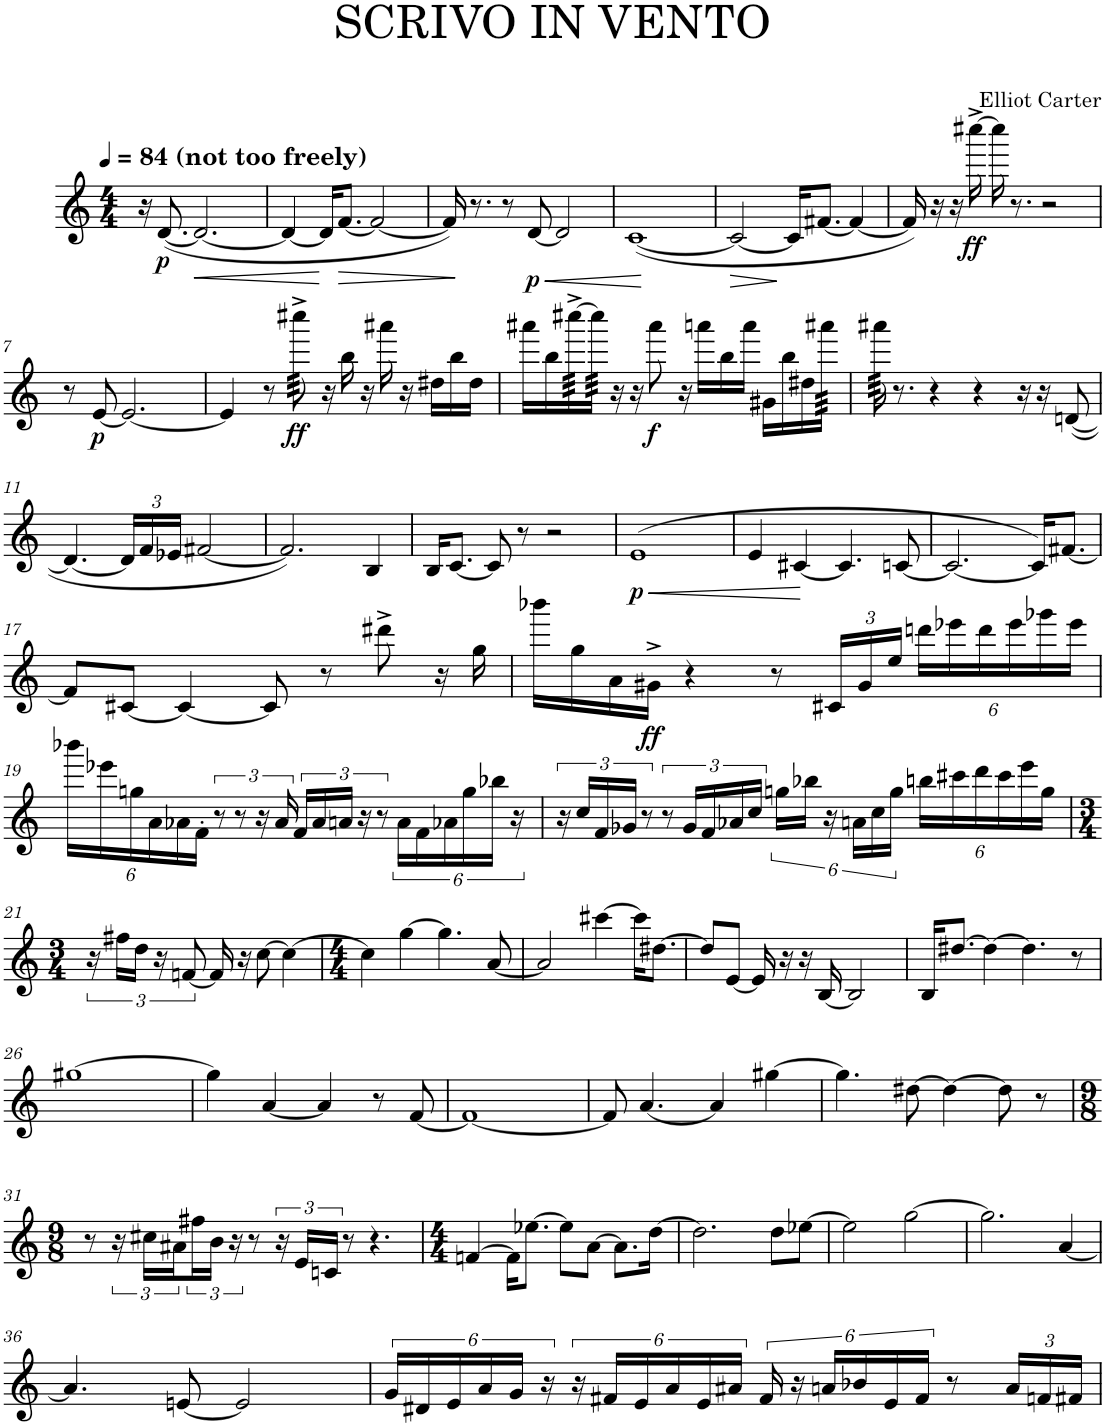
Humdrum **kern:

**kern	**dynam
*part1	*part1
*staff1	*staff1
*I"Flute	*
*I'Fl.	*
*clefG2	*
*k[]	*
*M4/4	*
*MM84	*
=1	=1
!LO:TX:a:B:t=(not too freely)	!
16r	.
!	!LO:DY:b
([8.d/	p
!	!LO:HP:b
2.d/_	<
=2	=2
4d/_	.
16d/KL]	.
!	!LO:HP:n=1:b
[8.f/J	[ >
2f/_	.
=3	=3
16f/])	.
8.r	]
8r	.
!	!LO:HP:b
!	!LO:DY:n=1:b
[8d/	< p
2d/]	.
=4	=4
([1c	.
.	[
=5	=5
!	!LO:HP:b
2c/_	>
16c/KL]	]
[8.f#X/J	.
4f#/_	.
=6	=6
16f#/])	.
16r	.
16r	.
!	!LO:DY:b
[16cccc#X^\	ff
16cccc#\]	.
8.r	.
2r	.
!!LO:LB:g=z
=7	=7
8r	.
!	!LO:DY:b
[8e/	p
2.e/_	.
=8	=8
4e/]	.
8r	.
!	!LO:DY:b
*tremolo	*
64cccc#X^\	ff
64cccc#X^\	.
64cccc#X^\	.
64cccc#X^\	.
64cccc#X^\	.
64cccc#X^\	.
64cccc#X^\	.
64cccc#X^\	.
*Xtremolo	*
16r	.
16bb\	.
16r	.
16aaa#X\	.
16r	.
16dd#X\LL	.
16bb\	.
16dd#\JJ	.
=9	=9
16aaa#X\LL	.
16bb\	.
*tremolo	*
[128cccc#X^\	.
128cccc#X^\	.
128cccc#X^\	.
128cccc#X^\	.
128cccc#X^\	.
128cccc#X^\	.
128cccc#X^\	.
128cccc#X^\	.
128cccc#\]	.
128cccc#\	.
128cccc#\	.
128cccc#\	.
128cccc#\	.
128cccc#\	.
128cccc#\	.
128cccc#\JJJJJ	.
*Xtremolo	*
16r	.
16r	.
!	!LO:DY:b
8aaa#\	f
16r	.
16aaan\LL	.
16bb\	.
16aaa\JJ	.
16g#X\LL	.
16bb\	.
16dd#X\	.
*tremolo	*
128aaa#X\	.
128aaa#X\	.
128aaa#X\	.
128aaa#X\	.
128aaa#X\	.
128aaa#X\	.
128aaa#X\	.
128aaa#X\JJJJJ	.
=10	=10
128aaa#X\	.
128aaa#X\	.
128aaa#X\	.
128aaa#X\	.
128aaa#X\	.
128aaa#X\	.
128aaa#X\	.
128aaa#X\	.
*Xtremolo	*
8.r	.
4r	.
4r	.
16r	.
16r	.
([8dn/	.
!!LO:LB:g=z
=11	=11
4.d/_	.
*Xbrackettup	*
24d/LL]	.
24f/	.
24e-X/JJ	.
[2f#X/	.
=12	=12
2.f#/])	.
4B/	.
=13	=13
16B/KL	.
[8.c/J	.
8c/]	.
8r	.
2r	.
=14	=14
!	!LO:HP:b
!	!LO:DY:n=1:b
(1e	< p
=15	=15
4e/	.
[4c#X/	.
4.c#/]	[
[8cn/	.
=16	=16
2.c/_	.
16c/KL])	.
[8.f#X/J	.
!!LO:LB:g=z
=17	=17
8f#/L]	.
[8c#X/J	.
4c#/_	.
8c#/]	.
8r	.
8ddd#X^\	.
16r	.
16gg\	.
=18	=18
16bbb-X\LL	.
16gg\	.
16a\	.
!	!LO:DY:b
16g#X^\JJ	ff
4r	.
8r	.
24c#X/LL	.
24g#/	.
24ee/JJ	.
24dddn\LL	.
24eee-X\	.
24ddd\	.
24eee-\	.
24ggg-X\	.
24eee-\JJ	.
!!LO:LB:g=z
=19	=19
24bbb-X\LL	.
24eee-X\	.
24ggn\	.
24a\	.
24a-X\	.
24f'\JJ	.
*brackettup	*
12r	.
12r	.
24r	.
24a-/	.
24f/LL	.
24a-/	.
24an/JJ	.
24r	.
12r	.
24a\LL	.
24f\	.
24a-X\	.
24gg\	.
24bb-X\JJ	.
24r	.
=20	=20
24r	.
24cc/LL	.
24f/	.
24g-X/JJ	.
12r	.
12r	.
24g-/LL	.
24f/	.
24a-X/	.
24cc/JJ	.
24ggn\LL	.
24bb-X\JJ	.
24r	.
24an\LL	.
24cc\	.
24gg\JJ	.
*Xbrackettup	*
24bbn\LL	.
24ccc#X\	.
24ddd\	.
24ccc#\	.
24eee\	.
24gg\JJ	.
!!LO:LB:g=z
=21	=21
*M3/4	*
*brackettup	*
24r	.
24ff#X\LL	.
24dd\JJ	.
24r	.
[12fn/	.
16f/]	.
16r	.
[8cc\	.
4cc\_	.
=22	=22
*M4/4	*
4cc\]	.
[4gg\	.
4.gg\]	.
[8a/	.
=23	=23
2a/]	.
[4ccc#X\	.
16ccc#\KL]	.
[8.dd#X\J	.
=24	=24
8dd#/L]	.
[8e/J	.
16e/]	.
16r	.
16r	.
[16B/	.
2B/]	.
=25	=25
16B/KL	.
[8.dd#X/J	.
4dd#\_	.
4.dd#\]	.
8r	.
!!LO:LB:g=z
=26	=26
[1gg#X	.
=27	=27
4gg#\]	.
[4a/	.
4a/]	.
8r	.
[8f/	.
=28	=28
1f_	.
=29	=29
8f/]	.
[4.a/	.
4a/]	.
[4gg#X\	.
=30	=30
4.gg#\]	.
[8dd#X\	.
4dd#\_	.
8dd#\]	.
8r	.
!!LO:LB:g=z
=31	=31
*M9/8	*
8r	.
24r	.
24cc#X\LL	.
24a#X\	.
24ff#X\	.
24b\JJ	.
24r	.
8r	.
24r	.
24e/LL	.
24cn/JJ	.
8r	.
4.r	.
=32	=32
*M4/4	*
[4fn/	.
16f\KL]	.
[8.ee-X\J	.
8ee-\L]	.
[8a\J	.
8.a\L]	.
[16dd\Jk	.
=33	=33
2.dd\]	.
8dd\L	.
[8ee-X\J	.
=34	=34
2ee-\]	.
[2gg\	.
=35	=35
2.gg\]	.
[4a/	.
!!LO:LB:g=z
=36	=36
4.a/]	.
[8en/	.
2e/]	.
=37	=37
24g/LL	.
24d#X/	.
24e/	.
24a/	.
24g/JJ	.
24r	.
24r	.
24f#X/LL	.
24e/	.
24a/	.
24e/	.
24a#X/JJ	.
24f#/	.
24r	.
24an/LL	.
24b-X/	.
24e/	.
24f#/JJ	.
8r	.
*Xbrackettup	*
24a/LL	.
24fn/	.
24f#X/JJ	.
=	=
*-	*-
